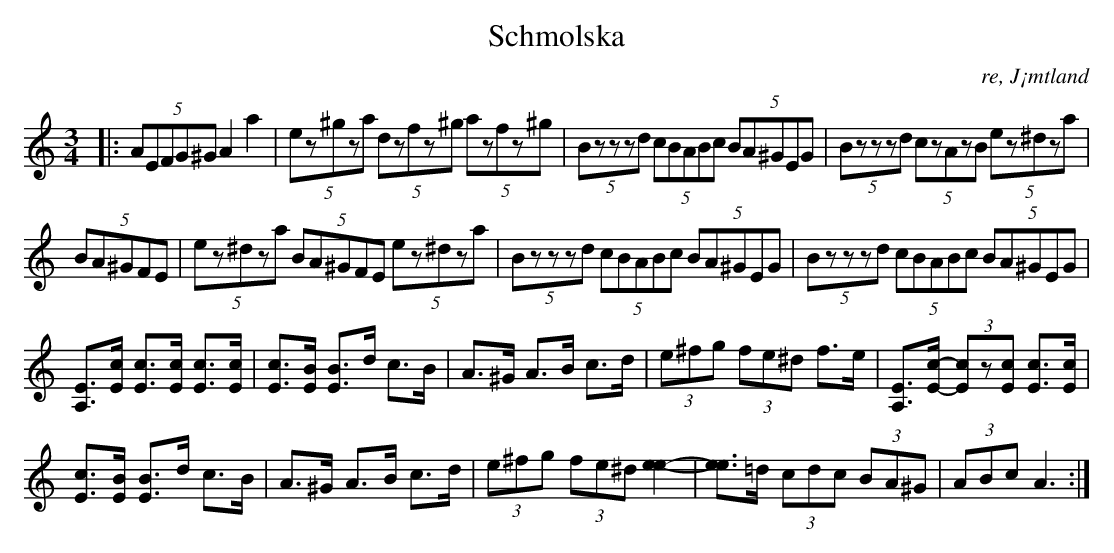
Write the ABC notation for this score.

X:1
T:Schmolska
O: re, J¡mtland
M:3/4
L:1/8
K:Am
|: (5:2AEFG^G A2 a2 | (5:2ez^gza (5:2dzfz^g (5:2azfz^g | (5:2Bzzzd (5:2cBABc (5:2BA^GEG | (5:2Bzzzd (5:2czAzB (5:2ez^dza |
(5:2BA^GFE | (5:2ez^dza (5:2BA^GFE (5:2ez^dza | (5:2Bzzzd (5:2cBABc (5:2BA^GEG | (5:2Bzzzd (5:2cBABc (5:2BA^GEG  |
[EA,]>[cE] [cE]>[cE] [cE]>[cE] | [cE]>[BE] [BE]>d c>B | A>^G A>B c>d | (3e^fg (3fe^d f>e | [EA,]>[c-E-] (3[cE]z[cE] [cE]>[cE] |
[cE]>[BE] [BE]>d c>B | A>^G A>B c>d | (3e^fg (3fe^d [e2-e2-] | [ee]>=d (3cdc (3BA^G | (3ABc A3 :|]
